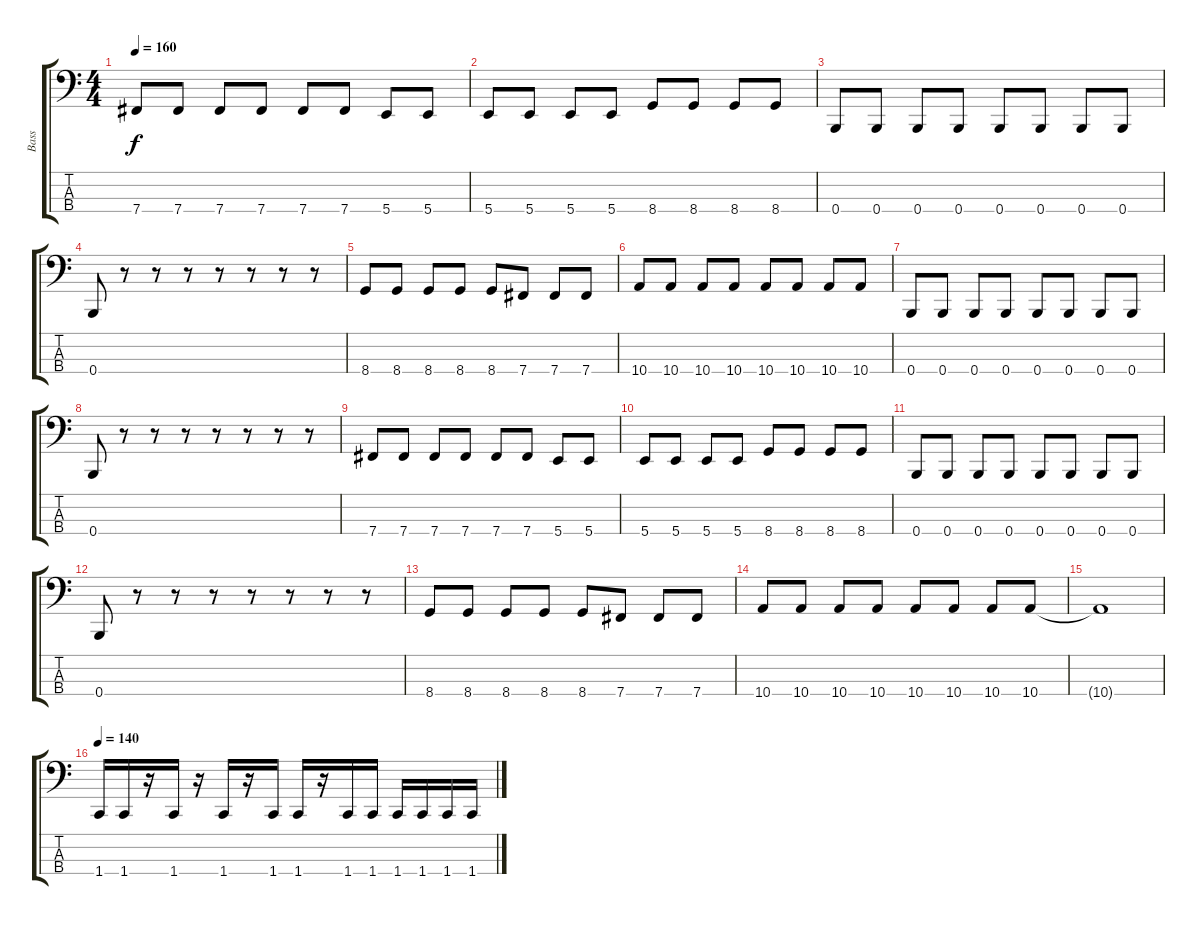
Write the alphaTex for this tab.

\track ("Bass" "Bass") {instrument electricbasspick}
\staff {score tabs}
\tuning (E2 B1 Gb1 B0) {hide}
\ts (4 4)
\tempo 160
\clef f4
\ks c
7.4.8{dy f} 7.4.8 7.4.8 7.4.8 7.4.8 7.4.8 5.4.8 5.4.8 |
5.4.8 5.4.8 5.4.8 5.4.8 8.4.8 8.4.8 8.4.8 8.4.8 |
0.4.8 0.4.8 0.4.8 0.4.8 0.4.8 0.4.8 0.4.8 0.4.8 |
0.4.8 r.8 r.8 r.8 r.8 r.8 r.8 r.8 |
8.4.8 8.4.8 8.4.8 8.4.8 8.4.8 7.4.8 7.4.8 7.4.8 |
10.4.8 10.4.8 10.4.8 10.4.8 10.4.8 10.4.8 10.4.8 10.4.8 |
0.4.8 0.4.8 0.4.8 0.4.8 0.4.8 0.4.8 0.4.8 0.4.8 |
0.4.8 r.8 r.8 r.8 r.8 r.8 r.8 r.8 |
7.4.8 7.4.8 7.4.8 7.4.8 7.4.8 7.4.8 5.4.8 5.4.8 |
5.4.8 5.4.8 5.4.8 5.4.8 8.4.8 8.4.8 8.4.8 8.4.8 |
0.4.8 0.4.8 0.4.8 0.4.8 0.4.8 0.4.8 0.4.8 0.4.8 |
0.4.8 r.8 r.8 r.8 r.8 r.8 r.8 r.8 |
8.4.8 8.4.8 8.4.8 8.4.8 8.4.8 7.4.8 7.4.8 7.4.8 |
10.4.8 10.4.8 10.4.8 10.4.8 10.4.8 10.4.8 10.4.8 10.4.8 |
10.4{t}.1 |
\tempo 140
1.4.16 1.4.16 r.16 1.4.16 r.16 1.4.16 r.16 1.4.16 1.4.16 r.16 1.4.16 1.4.16 1.4.16 1.4.16 1.4.16 1.4.16
